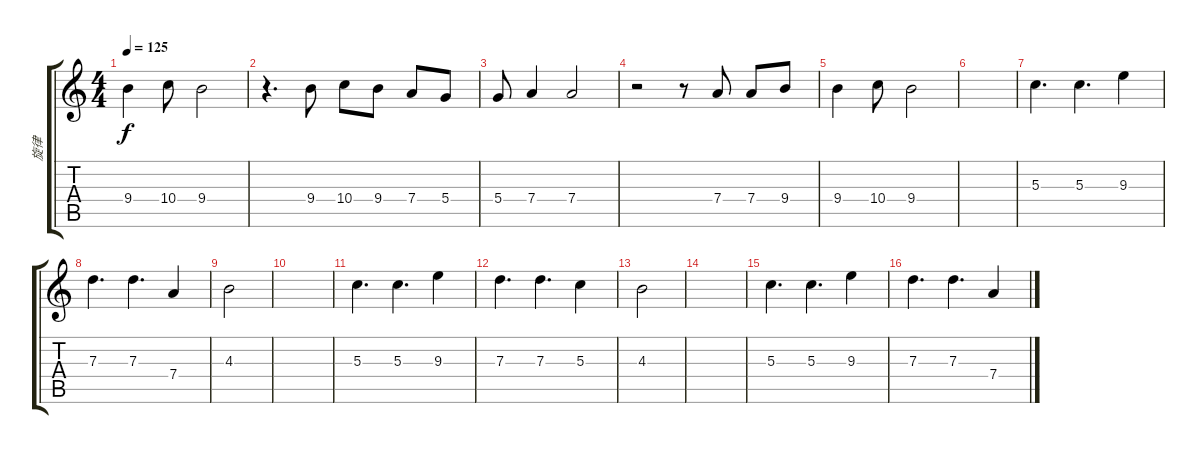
\track ("旋律" "旋律") {instrument acousticguitarsteel}
\staff {score tabs}
\tuning (E4 B3 G3 D3 A2 E2) {hide}
\ts (4 4)
\tempo 125
\clef g2
\ks c
9.4.4{dy f} 10.4.8 9.4.2 |
r.4{d} 9.4.8 10.4.8 9.4.8 7.4.8 5.4.8 |
5.4.8 7.4.4 7.4.2 |
r.2 r.8 7.4.8 7.4.8 9.4.8 |
9.4.4 10.4.8 9.4.2 |
|
5.3.4{d} 5.3.4{d} 9.3.4 |
7.3.4{d} 7.3.4{d} 7.4.4 |
4.3.2 |
|
5.3.4{d} 5.3.4{d} 9.3.4 |
7.3.4{d} 7.3.4{d} 5.3.4 |
4.3.2 |
|
5.3.4{d} 5.3.4{d} 9.3.4 |
7.3.4{d} 7.3.4{d} 7.4.4
